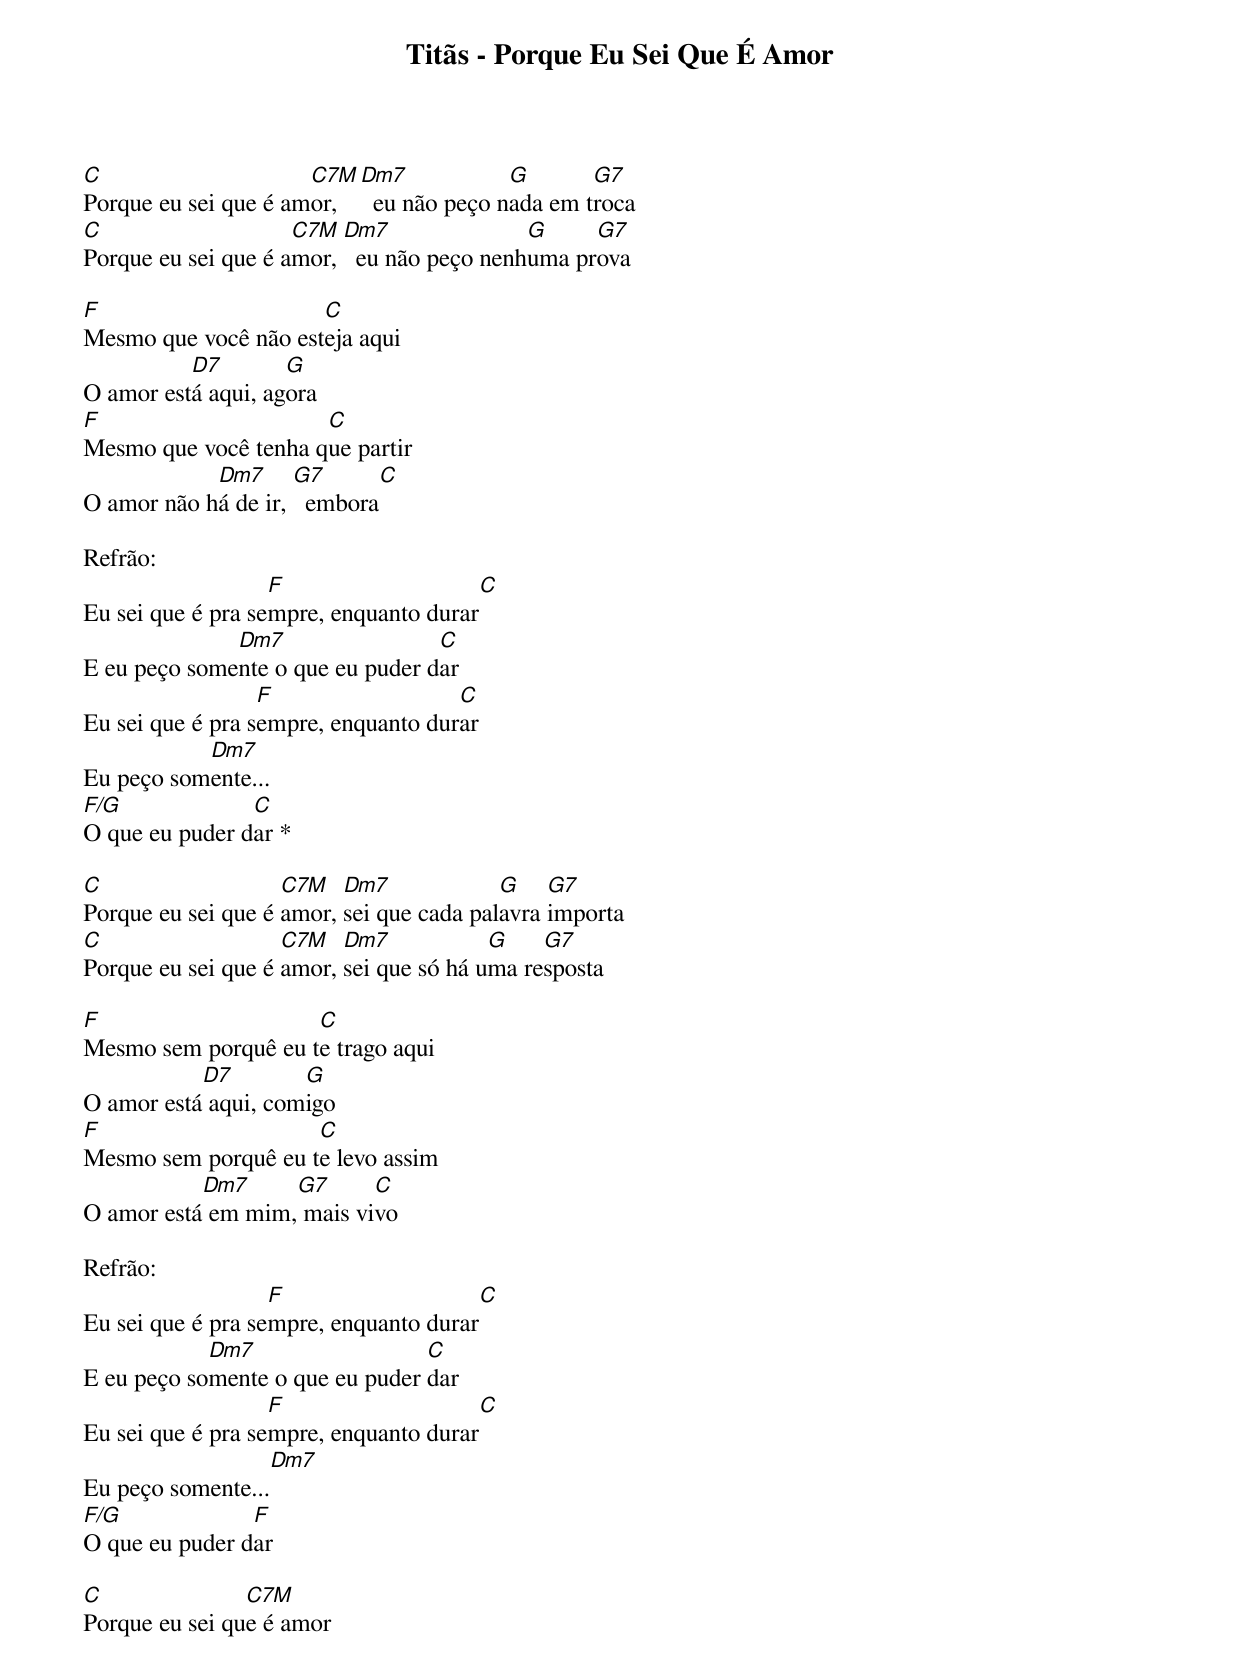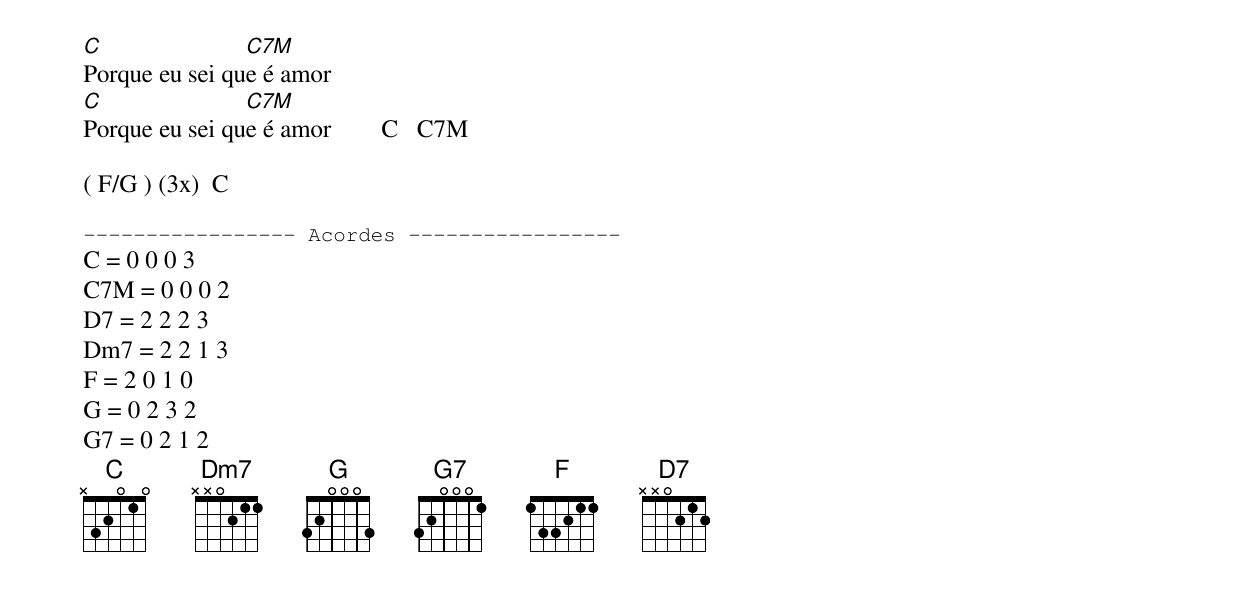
Titãs - Porque Eu Sei Que É Amor



C                     C7M   Dm7            G       G7
Porque eu sei que é amor,     eu não peço nada em troca
C                    C7M  Dm7               G     G7
Porque eu sei que é amor,   eu não peço nenhuma prova

F                     C
Mesmo que você não esteja aqui
          D7        G
O amor está aqui, agora
F                     C
Mesmo que você tenha que partir
            Dm7      G7      C
O amor não há de ir,   embora

Refrão:
                   F                   C
Eu sei que é pra sempre, enquanto durar
              Dm7                 C
E eu peço somente o que eu puder dar
                  F                  C
Eu sei que é pra sempre, enquanto durar
           Dm7
Eu peço somente...
F/G             C
O que eu puder dar *

C                   C7M   Dm7             G    G7
Porque eu sei que é amor, sei que cada palavra importa
C                   C7M   Dm7            G    G7
Porque eu sei que é amor, sei que só há uma resposta

F                    C
Mesmo sem porquê eu te trago aqui
           D7        G
O amor está aqui, comigo
F                    C
Mesmo sem porquê eu te levo assim
           Dm7     G7      C
O amor está em mim, mais vivo

Refrão:
                   F                   C
Eu sei que é pra sempre, enquanto durar
            Dm7                  C
E eu peço somente o que eu puder dar
                   F                    C
Eu sei que é pra sempre, enquanto durar
                      Dm7
Eu peço somente...
F/G             F
O que eu puder dar

C               C7M
Porque eu sei que é amor
C               C7M
Porque eu sei que é amor
C               C7M
Porque eu sei que é amor        C   C7M

( F/G ) (3x)  C

----------------- Acordes -----------------
C = 0 0 0 3
C7M = 0 0 0 2
D7 = 2 2 2 3
Dm7 = 2 2 1 3
F = 2 0 1 0
G = 0 2 3 2
G7 = 0 2 1 2
